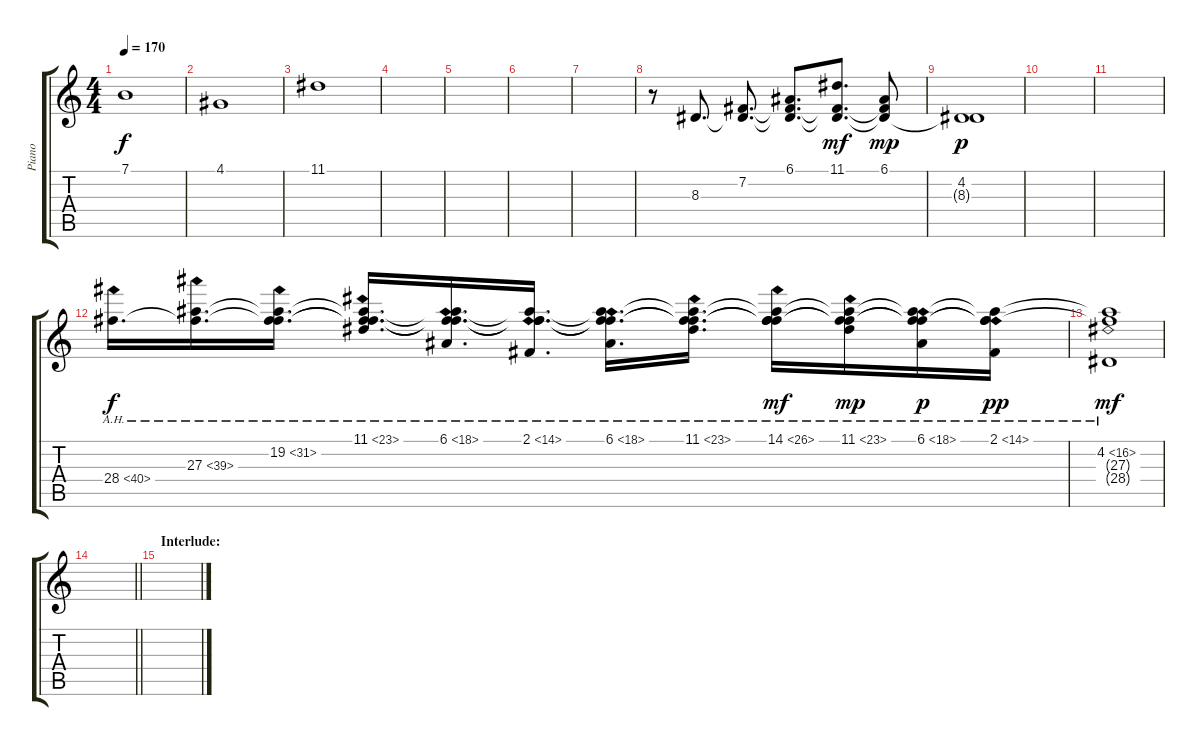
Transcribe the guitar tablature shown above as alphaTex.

\track ("Piano" "Piano") {instrument brightacousticpiano}
\staff {score tabs}
\tuning (E4 B3 G3 D3 A2 E2) {hide}
\ts (4 4)
\tempo 170
\clef g2
\ks c
7.1.1{dy f instrument acousticgrandpiano} |
4.1.1 |
11.1.1 |
|
|
|
|
r.8 8.3.8{d} (7.2 8.3{t}).8{d} (6.1 7.2{t} 8.3{t}).8{d} (11.1 7.2{t} 8.3{t}).8{d dy mf} (6.1 7.2{t} 8.3{t}).8{dy mp} |
(4.2 8.3{t}).1{dy p} |
|
|
28.4{ah 12}.16{d dy f volume 11} (27.3{ah 12} 28.4{t}).16{d} (19.2{ah 12} 27.3{t} 28.4{t}).16{d} (11.1{ah 12} 19.2{t} 27.3{t} 28.4{t}).16{d} (6.1{ah 12} 19.2{t} 27.3{t} 28.4{t}).16{d} (2.1{ah 12} 19.2{t} 27.3{t} 28.4{t}).16{d} (6.1{ah 12} 19.2{t} 27.3{t} 28.4{t}).16{d} (11.1{ah 12} 19.2{t} 27.3{t} 28.4{t}).16{d} (14.1{ah 12} 19.2{t} 27.3{t} 28.4{t}).16{dy mf} (11.1{ah 12} 19.2{t} 27.3{t} 28.4{t}).16{dy mp} (6.1{ah 12} 19.2{t} 27.3{t} 28.4{t}).16{dy p} (2.1{ah 12} 19.2{t} 27.3{t} 28.4{t}).16{dy pp} |
(4.2{ah 12} 27.3{t} 28.4{t}).1{dy mf} |
\barLineRight lightlight
|
\section ("" "Interlude:")
